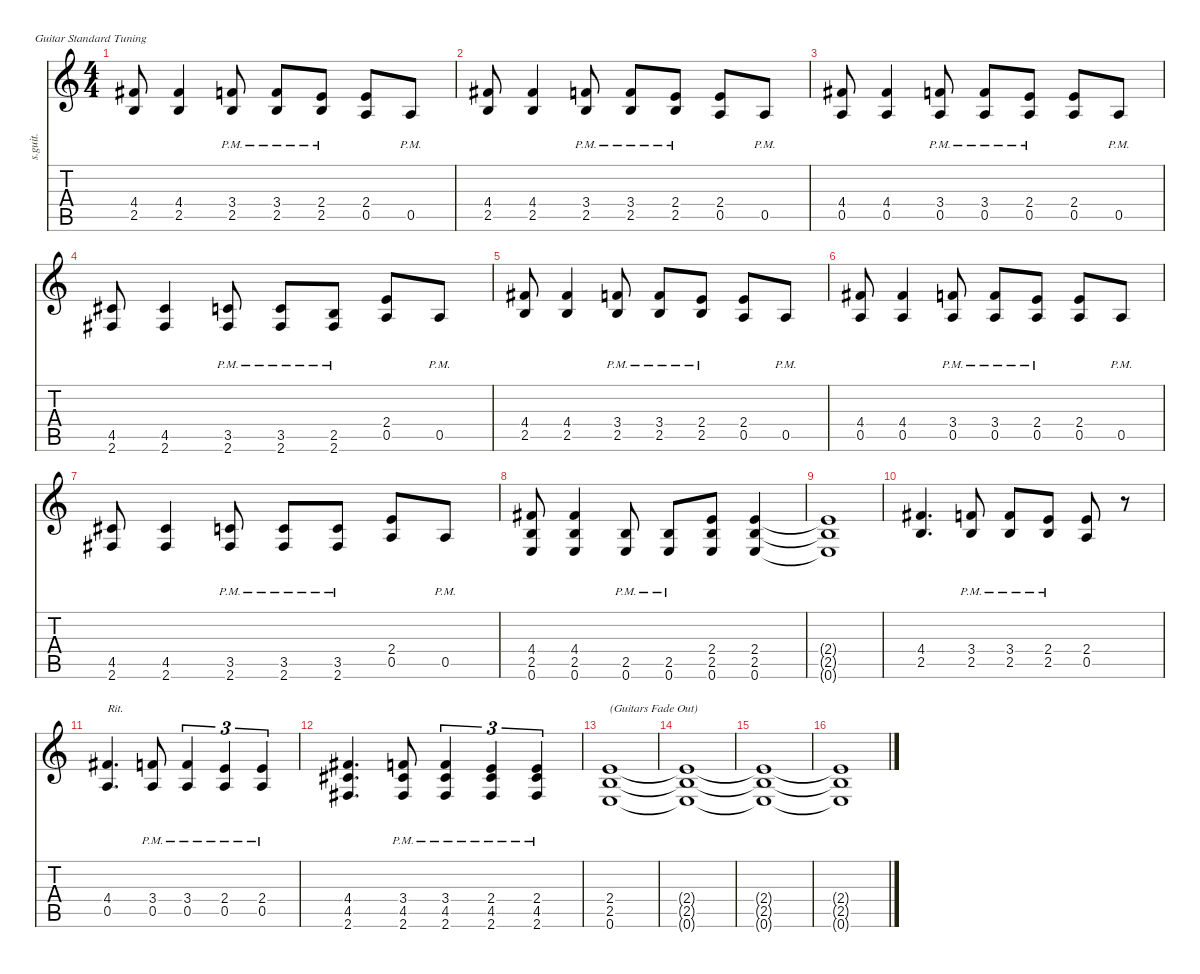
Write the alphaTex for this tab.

\defaultSystemsLayout 4
\hideDynamics
\bracketExtendMode nobrackets
\track ("James Hetfield - Rhythm Guitar" "s.guit.") {instrument distortionguitar}
\staff {score tabs}
\tuning (E4 B3 G3 D3 A2 E2)
\ts (4 4)
\tempo (130 hide)
\clef g2
\ks c
(4.4{acc #} 2.5).8{lyrics (0 "") lyrics (1 "") lyrics (2 "") lyrics (3 "") lyrics (4 "") dy f} (4.4{acc #} 2.5).4{lyrics (0 "") lyrics (1 "") lyrics (2 "") lyrics (3 "") lyrics (4 "")} (3.4{pm} 2.5{pm}).8{lyrics (0 "") lyrics (1 "") lyrics (2 "") lyrics (3 "") lyrics (4 "")} (3.4{pm} 2.5{pm}).8{lyrics (0 "") lyrics (1 "") lyrics (2 "") lyrics (3 "") lyrics (4 "")} (2.4{pm} 2.5{pm}).8{lyrics (0 "") lyrics (1 "") lyrics (2 "") lyrics (3 "") lyrics (4 "")} (2.4 0.5).8{lyrics (0 "") lyrics (1 "") lyrics (2 "") lyrics (3 "") lyrics (4 "")} 0.5{pm}.8{lyrics (0 "") lyrics (1 "") lyrics (2 "") lyrics (3 "") lyrics (4 "")} |
(4.4{acc #} 2.5).8{lyrics (0 "") lyrics (1 "") lyrics (2 "") lyrics (3 "") lyrics (4 "")} (4.4{acc #} 2.5).4{lyrics (0 "") lyrics (1 "") lyrics (2 "") lyrics (3 "") lyrics (4 "")} (3.4{pm} 2.5{pm}).8{lyrics (0 "") lyrics (1 "") lyrics (2 "") lyrics (3 "") lyrics (4 "")} (3.4{pm} 2.5{pm}).8{lyrics (0 "") lyrics (1 "") lyrics (2 "") lyrics (3 "") lyrics (4 "")} (2.4{pm} 2.5{pm}).8{lyrics (0 "") lyrics (1 "") lyrics (2 "") lyrics (3 "") lyrics (4 "")} (2.4 0.5).8{lyrics (0 "") lyrics (1 "") lyrics (2 "") lyrics (3 "") lyrics (4 "")} 0.5{pm}.8{lyrics (0 "") lyrics (1 "") lyrics (2 "") lyrics (3 "") lyrics (4 "")} |
(4.4{acc #} 0.5).8{lyrics (0 "") lyrics (1 "") lyrics (2 "") lyrics (3 "") lyrics (4 "")} (4.4{acc #} 0.5).4{lyrics (0 "") lyrics (1 "") lyrics (2 "") lyrics (3 "") lyrics (4 "")} (3.4{pm} 0.5{pm}).8{lyrics (0 "") lyrics (1 "") lyrics (2 "") lyrics (3 "") lyrics (4 "")} (3.4{pm} 0.5{pm}).8{lyrics (0 "") lyrics (1 "") lyrics (2 "") lyrics (3 "") lyrics (4 "")} (2.4{pm} 0.5{pm}).8{lyrics (0 "") lyrics (1 "") lyrics (2 "") lyrics (3 "") lyrics (4 "")} (2.4 0.5).8{lyrics (0 "") lyrics (1 "") lyrics (2 "") lyrics (3 "") lyrics (4 "")} 0.5{pm}.8{lyrics (0 "") lyrics (1 "") lyrics (2 "") lyrics (3 "") lyrics (4 "")} |
(4.5{acc #} 2.6{acc #}).8{lyrics (0 "") lyrics (1 "") lyrics (2 "") lyrics (3 "") lyrics (4 "")} (4.5{acc #} 2.6{acc #}).4{lyrics (0 "") lyrics (1 "") lyrics (2 "") lyrics (3 "") lyrics (4 "")} (3.5{pm} 2.6{pm acc #}).8{lyrics (0 "") lyrics (1 "") lyrics (2 "") lyrics (3 "") lyrics (4 "")} (3.5{pm} 2.6{pm acc #}).8{lyrics (0 "") lyrics (1 "") lyrics (2 "") lyrics (3 "") lyrics (4 "")} (2.5{pm} 2.6{pm acc #}).8{lyrics (0 "") lyrics (1 "") lyrics (2 "") lyrics (3 "") lyrics (4 "")} (2.4 0.5).8{lyrics (0 "") lyrics (1 "") lyrics (2 "") lyrics (3 "") lyrics (4 "")} 0.5{pm}.8{lyrics (0 "") lyrics (1 "") lyrics (2 "") lyrics (3 "") lyrics (4 "")} |
(4.4{acc #} 2.5).8{lyrics (0 "") lyrics (1 "") lyrics (2 "") lyrics (3 "") lyrics (4 "")} (4.4{acc #} 2.5).4{lyrics (0 "") lyrics (1 "") lyrics (2 "") lyrics (3 "") lyrics (4 "")} (3.4{pm} 2.5{pm}).8{lyrics (0 "") lyrics (1 "") lyrics (2 "") lyrics (3 "") lyrics (4 "")} (3.4{pm} 2.5{pm}).8{lyrics (0 "") lyrics (1 "") lyrics (2 "") lyrics (3 "") lyrics (4 "")} (2.4{pm} 2.5{pm}).8{lyrics (0 "") lyrics (1 "") lyrics (2 "") lyrics (3 "") lyrics (4 "")} (2.4 0.5).8{lyrics (0 "") lyrics (1 "") lyrics (2 "") lyrics (3 "") lyrics (4 "")} 0.5{pm}.8{lyrics (0 "") lyrics (1 "") lyrics (2 "") lyrics (3 "") lyrics (4 "")} |
(4.4{acc #} 0.5).8{lyrics (0 "") lyrics (1 "") lyrics (2 "") lyrics (3 "") lyrics (4 "")} (4.4{acc #} 0.5).4{lyrics (0 "") lyrics (1 "") lyrics (2 "") lyrics (3 "") lyrics (4 "")} (3.4{pm} 0.5{pm}).8{lyrics (0 "") lyrics (1 "") lyrics (2 "") lyrics (3 "") lyrics (4 "")} (3.4{pm} 0.5{pm}).8{lyrics (0 "") lyrics (1 "") lyrics (2 "") lyrics (3 "") lyrics (4 "")} (2.4{pm} 0.5{pm}).8{lyrics (0 "") lyrics (1 "") lyrics (2 "") lyrics (3 "") lyrics (4 "")} (2.4 0.5).8{lyrics (0 "") lyrics (1 "") lyrics (2 "") lyrics (3 "") lyrics (4 "")} 0.5{pm}.8{lyrics (0 "") lyrics (1 "") lyrics (2 "") lyrics (3 "") lyrics (4 "")} |
(4.5{acc #} 2.6{acc #}).8{lyrics (0 "") lyrics (1 "") lyrics (2 "") lyrics (3 "") lyrics (4 "")} (4.5{acc #} 2.6{acc #}).4{lyrics (0 "") lyrics (1 "") lyrics (2 "") lyrics (3 "") lyrics (4 "")} (3.5{pm} 2.6{pm acc #}).8{lyrics (0 "") lyrics (1 "") lyrics (2 "") lyrics (3 "") lyrics (4 "")} (3.5{pm} 2.6{pm acc #}).8{lyrics (0 "") lyrics (1 "") lyrics (2 "") lyrics (3 "") lyrics (4 "")} (3.5{pm} 2.6{pm acc #}).8{lyrics (0 "") lyrics (1 "") lyrics (2 "") lyrics (3 "") lyrics (4 "")} (2.4 0.5).8{lyrics (0 "") lyrics (1 "") lyrics (2 "") lyrics (3 "") lyrics (4 "")} 0.5{pm}.8{lyrics (0 "") lyrics (1 "") lyrics (2 "") lyrics (3 "") lyrics (4 "")} |
(4.4{acc #} 2.5 0.6).8{lyrics (0 "") lyrics (1 "") lyrics (2 "") lyrics (3 "") lyrics (4 "")} (4.4{acc #} 2.5 0.6).4{lyrics (0 "") lyrics (1 "") lyrics (2 "") lyrics (3 "") lyrics (4 "")} (2.5{pm} 0.6{pm}).8{lyrics (0 "") lyrics (1 "") lyrics (2 "") lyrics (3 "") lyrics (4 "")} (2.5{pm} 0.6{pm}).8{lyrics (0 "") lyrics (1 "") lyrics (2 "") lyrics (3 "") lyrics (4 "")} (2.4 2.5 0.6).8{lyrics (0 "") lyrics (1 "") lyrics (2 "") lyrics (3 "") lyrics (4 "")} (2.4 2.5 0.6).4{lyrics (0 "") lyrics (1 "") lyrics (2 "") lyrics (3 "") lyrics (4 "")} |
(2.4{t} 2.5{t} 0.6{t}).1{lyrics (0 "") lyrics (1 "") lyrics (2 "") lyrics (3 "") lyrics (4 "")} |
\tempo (125 hide)
(4.4{acc #} 2.5).4{d lyrics (0 "") lyrics (1 "") lyrics (2 "") lyrics (3 "") lyrics (4 "")} (3.4{pm} 2.5{pm}).8{lyrics (0 "") lyrics (1 "") lyrics (2 "") lyrics (3 "") lyrics (4 "")} (3.4{pm} 2.5{pm}).8{lyrics (0 "") lyrics (1 "") lyrics (2 "") lyrics (3 "") lyrics (4 "")} (2.4{pm} 2.5{pm}).8{lyrics (0 "") lyrics (1 "") lyrics (2 "") lyrics (3 "") lyrics (4 "")} (2.4 0.5).8{lyrics (0 "") lyrics (1 "") lyrics (2 "") lyrics (3 "") lyrics (4 "")} r.8 |
(4.4{acc #} 0.5).4{d txt "Rit." lyrics (0 "") lyrics (1 "") lyrics (2 "") lyrics (3 "") lyrics (4 "")} (3.4{pm} 0.5{pm}).8{lyrics (0 "") lyrics (1 "") lyrics (2 "") lyrics (3 "") lyrics (4 "")} (3.4{pm} 0.5{pm}).4{tu (3 2) lyrics (0 "") lyrics (1 "") lyrics (2 "") lyrics (3 "") lyrics (4 "")} (2.4{pm} 0.5{pm}).4{tu (3 2) lyrics (0 "") lyrics (1 "") lyrics (2 "") lyrics (3 "") lyrics (4 "")} (2.4{pm} 0.5{pm}).4{tu (3 2) lyrics (0 "") lyrics (1 "") lyrics (2 "") lyrics (3 "") lyrics (4 "")} |
\tempo (120 hide)
(4.4{acc #} 4.5{acc #} 2.6{acc #}).4{d lyrics (0 "") lyrics (1 "") lyrics (2 "") lyrics (3 "") lyrics (4 "")} (3.4{pm} 4.5{pm acc #} 2.6{pm acc #}).8{lyrics (0 "") lyrics (1 "") lyrics (2 "") lyrics (3 "") lyrics (4 "")} (3.4{pm} 4.5{pm acc #} 2.6{pm acc #}).4{tu (3 2) lyrics (0 "") lyrics (1 "") lyrics (2 "") lyrics (3 "") lyrics (4 "")} (2.4{pm} 4.5{pm acc #} 2.6{pm acc #}).4{tu (3 2) lyrics (0 "") lyrics (1 "") lyrics (2 "") lyrics (3 "") lyrics (4 "")} (2.4{pm} 4.5{pm acc #} 2.6{pm acc #}).4{tu (3 2) lyrics (0 "") lyrics (1 "") lyrics (2 "") lyrics (3 "") lyrics (4 "")} |
(2.4 2.5 0.6).1{txt "(Guitars Fade Out)" lyrics (0 "") lyrics (1 "") lyrics (2 "") lyrics (3 "") lyrics (4 "")} |
(2.4{t} 2.5{t} 0.6{t}).1{lyrics (0 "") lyrics (1 "") lyrics (2 "") lyrics (3 "") lyrics (4 "")} |
(2.4{t} 2.5{t} 0.6{t}).1{lyrics (0 "") lyrics (1 "") lyrics (2 "") lyrics (3 "") lyrics (4 "")} |
(2.4{t} 2.5{t} 0.6{t}).1{lyrics (0 "") lyrics (1 "") lyrics (2 "") lyrics (3 "") lyrics (4 "")}
